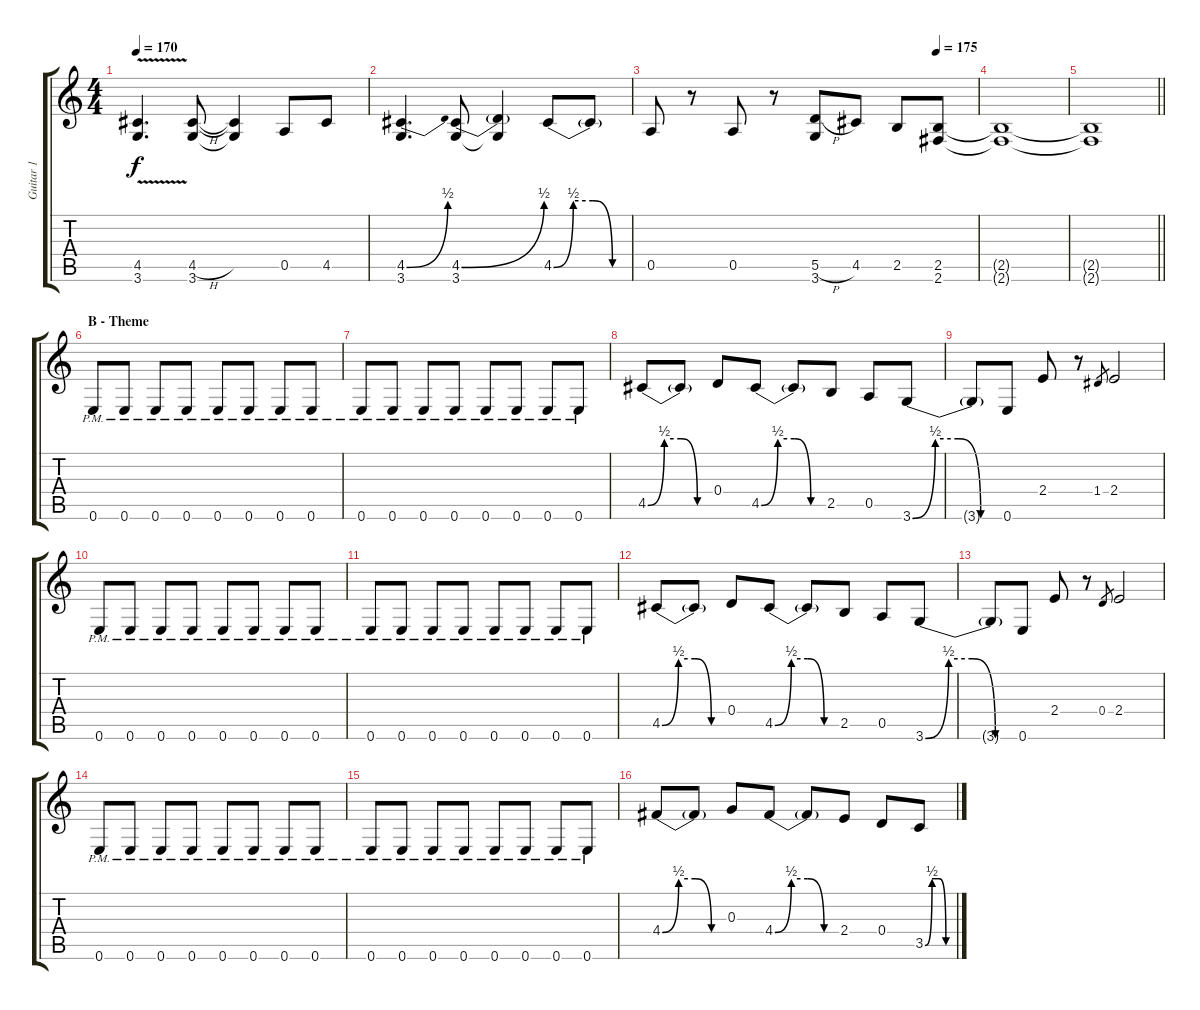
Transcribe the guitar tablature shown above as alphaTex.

\track ("Guitar 1" "Guitar 1") {instrument electricguitarclean}
\staff {score tabs}
\tuning (E4 B3 G3 D3 A2 E2) {hide}
\ts (4 4)
\tempo 170
\clef g2
\ks c
(4.5{v} 3.6{v}).4{d dy f} (4.5{h} 3.6).8 (4.5{t} 3.6{t}).4 0.5.8 4.5.8 |
(4.5{be (bend 0 0 60 2)} 3.6).4{d} (4.5{be (bend 0 0 60 2)} 3.6).8 (4.5{t} 3.6{t}).4 4.5{be (custom 0 0 15 2 30 2 45 0 60 0)}.8 4.5{t}.8 |
\tempo (175 0.875)
0.5.8 r.8 0.5.8 r.8 (5.5{h} 3.6).8 4.5.8 2.5.8 (2.5 2.6).8 |
(2.5{t} 2.6{t}).1 |
\barLineRight lightlight
(2.5{t} 2.6{t}).1 |
\section ("" "B - Theme")
0.6{pm}.8{balance 6} 0.6{pm}.8 0.6{pm}.8 0.6{pm}.8 0.6{pm}.8 0.6{pm}.8 0.6{pm}.8 0.6{pm}.8 |
0.6{pm}.8 0.6{pm}.8 0.6{pm}.8 0.6{pm}.8 0.6{pm}.8 0.6{pm}.8 0.6{pm}.8 0.6{pm}.8 |
4.5{be (custom 0 0 15 2 30 2 45 0 60 0)}.8 4.5{t}.8 0.4.8 4.5{be (custom 0 0 15 2 30 2 45 0 60 0)}.8 4.5{t}.8 2.5.8 0.5.8 3.6{be (custom 0 0 15 2 30 2 45 0 60 0)}.8 |
3.6{t}.8 0.6.8 2.4.8 r.8 1.4.8{gr} 2.4.2 |
0.6{pm}.8 0.6{pm}.8 0.6{pm}.8 0.6{pm}.8 0.6{pm}.8 0.6{pm}.8 0.6{pm}.8 0.6{pm}.8 |
0.6{pm}.8 0.6{pm}.8 0.6{pm}.8 0.6{pm}.8 0.6{pm}.8 0.6{pm}.8 0.6{pm}.8 0.6{pm}.8 |
4.5{be (custom 0 0 15 2 30 2 45 0 60 0)}.8 4.5{t}.8 0.4.8 4.5{be (custom 0 0 15 2 30 2 45 0 60 0)}.8 4.5{t}.8 2.5.8 0.5.8 3.6{be (custom 0 0 15 2 30 2 45 0 60 0)}.8 |
3.6{t}.8 0.6.8 2.4.8 r.8 0.4.8{gr} 2.4.2 |
0.6{pm}.8 0.6{pm}.8 0.6{pm}.8 0.6{pm}.8 0.6{pm}.8 0.6{pm}.8 0.6{pm}.8 0.6{pm}.8 |
0.6{pm}.8 0.6{pm}.8 0.6{pm}.8 0.6{pm}.8 0.6{pm}.8 0.6{pm}.8 0.6{pm}.8 0.6{pm}.8 |
4.4{be (custom 0 0 15 2 30 2 45 0 60 0)}.8 4.4{t}.8 0.3.8 4.4{be (custom 0 0 15 2 30 2 45 0 60 0)}.8 4.4{t}.8 2.4.8 0.4.8 3.5{be (custom 0 0 15 2 30 2 45 0 60 0)}.8
